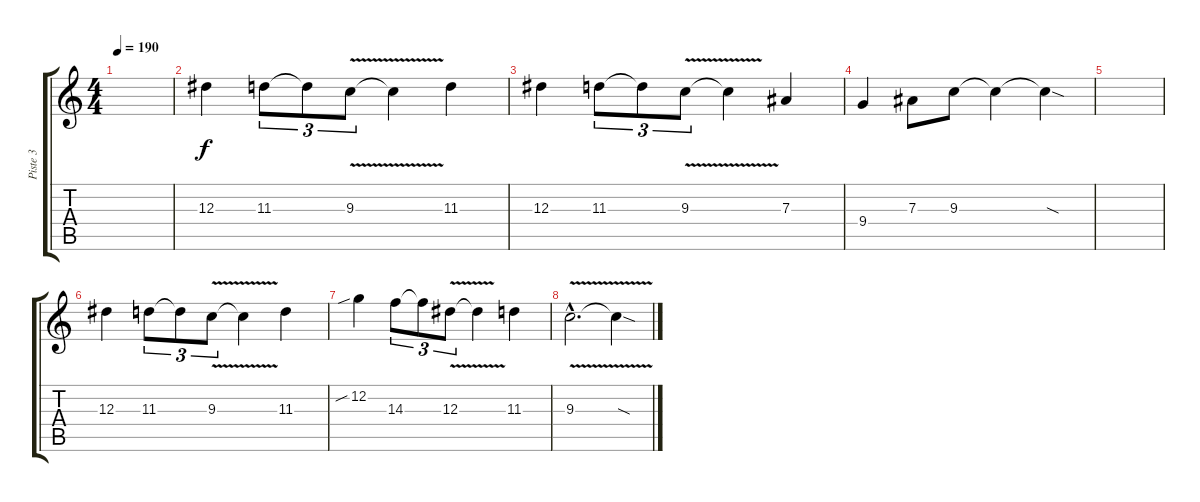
\track ("Piste 3" "Piste 3") {instrument distortionguitar}
\staff {score tabs}
\tuning (C4 G3 Eb3 Bb2 F2 C2) {hide}
\ts (4 4)
\tempo 190
\clef g2
\ks c
|
12.3.4 11.3.8{tu (3 2)} 11.3{t}.8{tu (3 2)} 9.3{v}.8{tu (3 2)} 9.3{t}.4 11.3.4 |
12.3.4 11.3.8{tu (3 2)} 11.3{t}.8{tu (3 2)} 9.3{v}.8{tu (3 2)} 9.3{t}.4 7.3.4 |
9.4.4 7.3.8 9.3.8 9.3{t}.4 9.3{sod t}.4 |
|
12.3.4 11.3.8{tu (3 2)} 11.3{t}.8{tu (3 2)} 9.3{v}.8{tu (3 2)} 9.3{t}.4 11.3.4 |
12.2{sib}.4 14.3.8{tu (3 2)} 14.3{t}.8{tu (3 2)} 12.3{v}.8{tu (3 2)} 12.3{t}.4 11.3.4 |
9.3{v hac}.2{d} 9.3{sod t}.4
